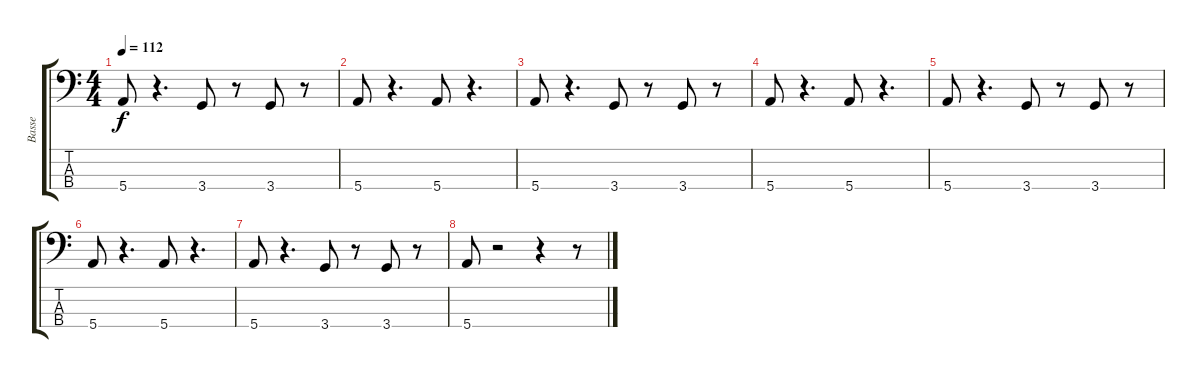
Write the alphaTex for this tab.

\track ("Basse" "Basse") {instrument electricbasspick}
\staff {score tabs}
\tuning (G2 D2 A1 E1) {hide}
\ts (4 4)
\tempo 112
\clef f4
\ks c
5.4.8{dy f} r.4{d} 3.4.8 r.8 3.4.8 r.8 |
5.4.8 r.4{d} 5.4.8 r.4{d} |
5.4.8 r.4{d} 3.4.8 r.8 3.4.8 r.8 |
5.4.8 r.4{d} 5.4.8 r.4{d} |
5.4.8 r.4{d} 3.4.8 r.8 3.4.8 r.8 |
5.4.8 r.4{d} 5.4.8 r.4{d} |
5.4.8 r.4{d} 3.4.8 r.8 3.4.8 r.8 |
5.4.8 r.2 r.4 r.8
